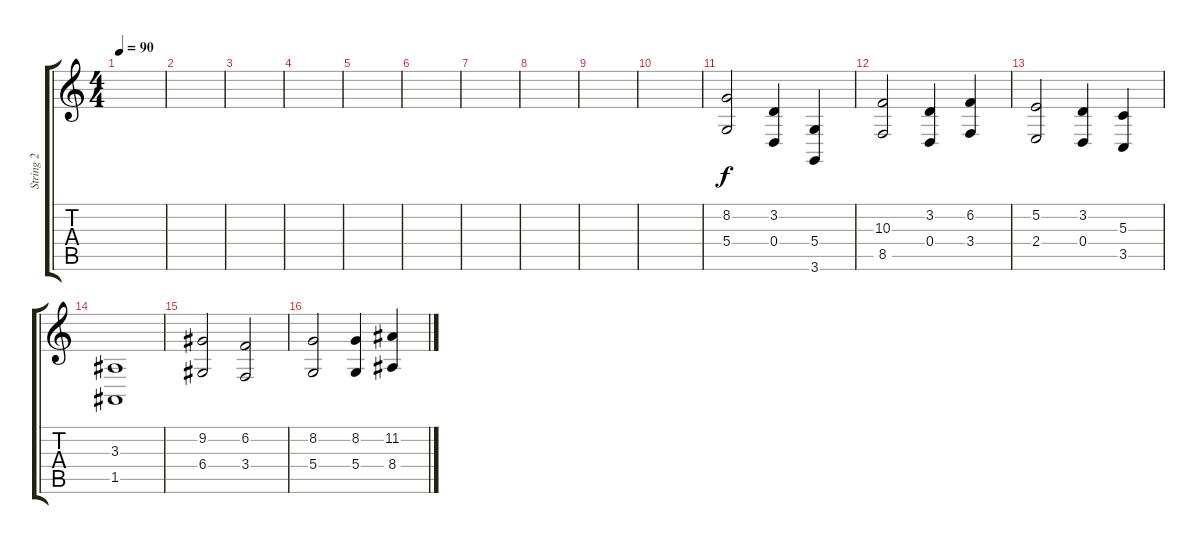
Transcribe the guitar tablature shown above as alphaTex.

\track ("String 2" "String 2") {instrument stringensemble2}
\staff {score tabs}
\tuning (E4 B3 G3 D3 A2 E2) {hide}
\ts (4 4)
\tempo 90
\clef g2
\ks c
|
|
|
|
|
|
|
|
|
|
(8.2 5.4).2 (3.2 0.4).4 (5.4 3.6).4 |
(10.3 8.5).2 (3.2 0.4).4 (6.2 3.4).4 |
(5.2 2.4).2 (3.2 0.4).4 (5.3 3.5).4 |
(3.3 1.5).1 |
(9.2 6.4).2 (6.2 3.4).2 |
(8.2 5.4).2 (8.2 5.4).4 (11.2 8.4).4
